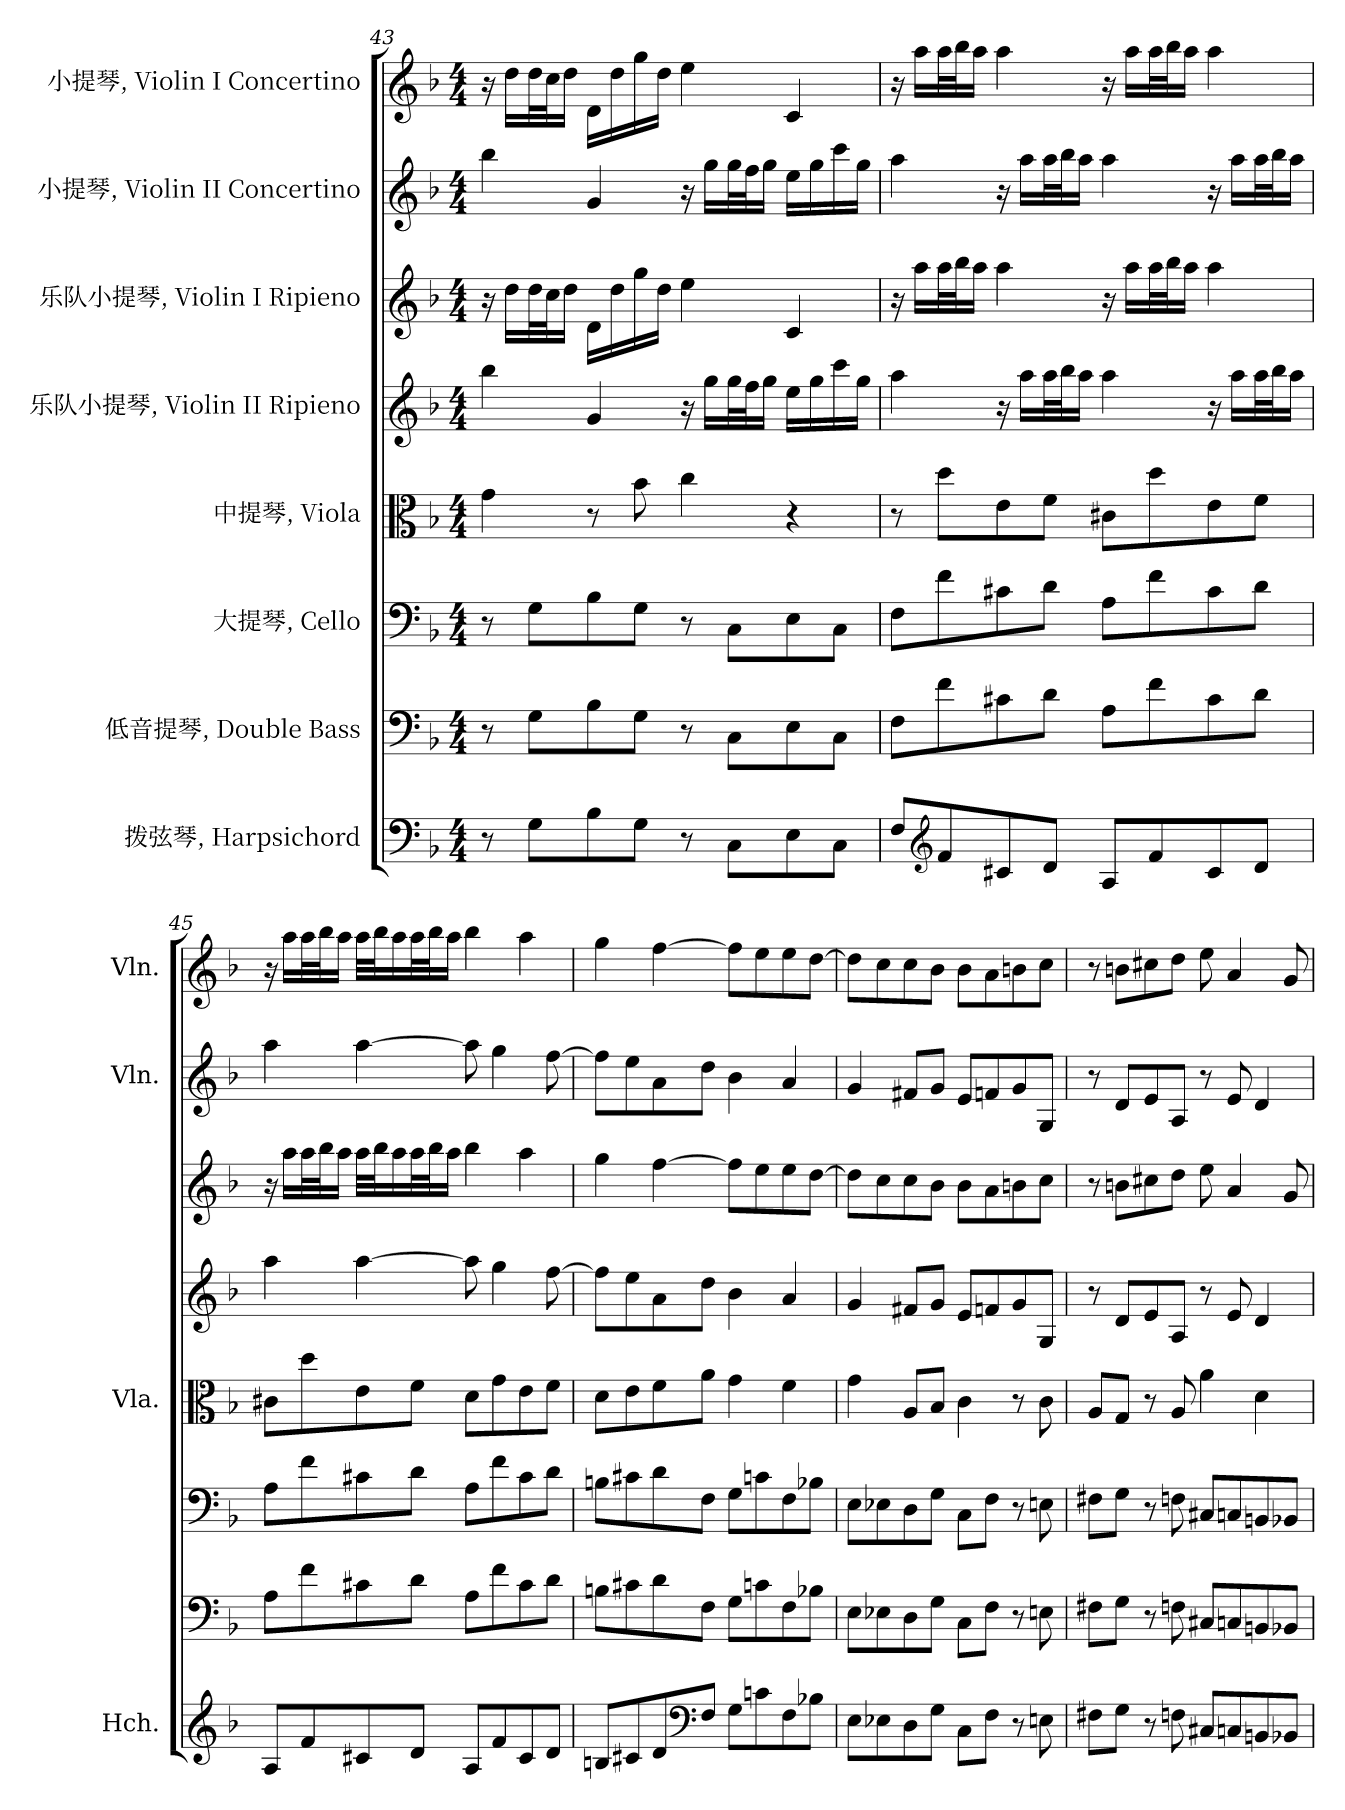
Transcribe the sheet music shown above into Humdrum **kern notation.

**kern	**kern	**kern	**kern	**kern	**kern	**kern	**kern
*part8	*part7	*part6	*part5	*part4	*part3	*part2	*part1
*staff8	*staff7	*staff6	*staff5	*staff4	*staff3	*staff2	*staff1
*I"拨弦琴, Harpsichord	*I"低音提琴, Double Bass	*I"大提琴, Cello	*I"中提琴, Viola	*I"乐队小提琴, Violin II Ripieno	*I"乐队小提琴, Violin  I Ripieno	*I"小提琴, Violin II Concertino	*I"小提琴, Violin  I Concertino
*I'Hch.	*	*	*I'Vla.	*	*	*I'Vln.	*I'Vln.
*clefF4	*clefF4	*clefF4	*clefC3	*clefG2	*clefG2	*clefG2	*clefG2
*	*ITrd7c12	*	*	*	*	*	*
*k[b-]	*k[b-]	*k[b-]	*k[b-]	*k[b-]	*k[b-]	*k[b-]	*k[b-]
*M4/4	*M4/4	*M4/4	*M4/4	*M4/4	*M4/4	*M4/4	*M4/4
=43	=43	=43	=43	=43	=43	=43	=43
8r	8r	8r	4g\	4bb-\	16r	4bb-\	16r
.	.	.	.	.	16dd\LL	.	16dd\LL
8G\L	8GG\L	8G\L	.	.	32dd\L	.	32dd\L
.	.	.	.	.	32cc\J	.	32cc\J
.	.	.	.	.	16dd\JJ	.	16dd\JJ
8B-\	8BB-\	8B-\	8r	4g/	16d\LL	4g/	16d\LL
.	.	.	.	.	16dd\	.	16dd\
8G\J	8GG\J	8G\J	8b-\	.	16gg\	.	16gg\
.	.	.	.	.	16dd\JJ	.	16dd\JJ
8r	8r	8r	4cc\	16r	4ee\	16r	4ee\
.	.	.	.	16gg\LL	.	16gg\LL	.
8C\L	8CC\L	8C\L	.	32gg\L	.	32gg\L	.
.	.	.	.	32ff\J	.	32ff\J	.
.	.	.	.	16gg\JJ	.	16gg\JJ	.
8E\	8EE\	8E\	4r	16ee\LL	4c/	16ee\LL	4c/
.	.	.	.	16gg\	.	16gg\	.
8C\J	8CC\J	8C\J	.	16ccc\	.	16ccc\	.
.	.	.	.	16gg\JJ	.	16gg\JJ	.
!!LO:PB:g=z
=44	=44	=44	=44	=44	=44	=44	=44
8F/L	8FF\L	8F\L	8r	4aa\	16r	4aa\	16r
.	.	.	.	.	16aa\LL	.	16aa\LL
*clefG2	*	*	*	*	*	*	*
8f/	8F\	8f\	8dd\L	.	32aa\L	.	32aa\L
.	.	.	.	.	32bb-\J	.	32bb-\J
.	.	.	.	.	16aa\JJ	.	16aa\JJ
8c#X/	8C#X\	8c#X\	8e\	16r	4aa\	16r	4aa\
.	.	.	.	16aa\LL	.	16aa\LL	.
8d/J	8D\J	8d\J	8f\J	32aa\L	.	32aa\L	.
.	.	.	.	32bb-\J	.	32bb-\J	.
.	.	.	.	16aa\JJ	.	16aa\JJ	.
8A/L	8AA\L	8A\L	8c#X\L	4aa\	16r	4aa\	16r
.	.	.	.	.	16aa\LL	.	16aa\LL
8f/	8F\	8f\	8dd\	.	32aa\L	.	32aa\L
.	.	.	.	.	32bb-\J	.	32bb-\J
.	.	.	.	.	16aa\JJ	.	16aa\JJ
8c#/	8C#\	8c#\	8e\	16r	4aa\	16r	4aa\
.	.	.	.	16aa\LL	.	16aa\LL	.
8d/J	8D\J	8d\J	8f\J	32aa\L	.	32aa\L	.
.	.	.	.	32bb-\J	.	32bb-\J	.
.	.	.	.	16aa\JJ	.	16aa\JJ	.
!!LO:PB:g=z
=45	=45	=45	=45	=45	=45	=45	=45
8A/L	8AA\L	8A\L	8c#X\L	4aa\	16r	4aa\	16r
.	.	.	.	.	16aa\LL	.	16aa\LL
8f/	8F\	8f\	8dd\	.	32aa\L	.	32aa\L
.	.	.	.	.	32bb-\J	.	32bb-\J
.	.	.	.	.	16aa\JJ	.	16aa\JJ
8c#X/	8C#X\	8c#X\	8e\	[4aa\	32aa\LLL	[4aa\	32aa\LLL
.	.	.	.	.	32bb-\J	.	32bb-\J
.	.	.	.	.	16aa\	.	16aa\
8d/J	8D\J	8d\J	8f\J	.	32aa\L	.	32aa\L
.	.	.	.	.	32bb-\J	.	32bb-\J
.	.	.	.	.	16aa\JJ	.	16aa\JJ
8A/L	8AA\L	8A\L	8d\L	8aa\]	4bb-\	8aa\]	4bb-\
8f/	8F\	8f\	8g\	4gg\	.	4gg\	.
8c#/	8C#\	8c#\	8e\	.	4aa\	.	4aa\
8d/J	8D\J	8d\J	8f\J	[8ff\	.	[8ff\	.
=46	=46	=46	=46	=46	=46	=46	=46
8Bn/L	8BBn\L	8Bn\L	8d\L	8ff\L]	4gg\	8ff\L]	4gg\
8c#X/	8C#X\	8c#X\	8e\	8ee\	.	8ee\	.
8d/	8D\	8d\	8f\	8a\	[4ff\	8a\	[4ff\
*clefF4	*	*	*	*	*	*	*
8F/J	8FF\J	8F\J	8a\J	8dd\J	.	8dd\J	.
8G\L	8GG\L	8G\L	4g\	4b-\	8ff\L]	4b-\	8ff\L]
8cn\	8Cn\	8cn\	.	.	8ee\	.	8ee\
8F\	8FF\	8F\	4f\	4a/	8ee\	4a/	8ee\
8B-X\J	8BB-X\J	8B-X\J	.	.	[8dd\J	.	[8dd\J
!!LO:PB:g=z
=47	=47	=47	=47	=47	=47	=47	=47
8E\L	8EE\L	8E\L	4g\	4g/	8dd\L]	4g/	8dd\L]
8E-X\	8EE-X\	8E-X\	.	.	8cc\	.	8cc\
8D\	8DD\	8D\	8A/L	8f#X/L	8cc\	8f#X/L	8cc\
8G\J	8GG\J	8G\J	8B-/J	8g/J	8b-\J	8g/J	8b-\J
8C\L	8CC\L	8C\L	4c\	8e/L	8b-\L	8e/L	8b-\L
8F\J	8FF\J	8F\J	.	8fn/	8a\	8fn/	8a\
8r	8r	8r	8r	8g/	8bn\	8g/	8bn\
8En\	8EEn\	8En\	8c\	8G/J	8cc\J	8G/J	8cc\J
=48	=48	=48	=48	=48	=48	=48	=48
8F#X\L	8FF#X\L	8F#X\L	8A/L	8r	8r	8r	8r
8G\J	8GG\J	8G\J	8G/J	8d/L	8bn\L	8d/L	8bn\L
8r	8r	8r	8r	8e/	8cc#X\	8e/	8cc#X\
8Fn\	8FFn\	8Fn\	8A/	8A/J	8dd\J	8A/J	8dd\J
*	*	*	*	*	*	*	*MM70
8C#X/L	8CC#X/L	8C#X/L	4a\	8r	8ee\	8r	8ee\
8Cn/	8CCn/	8Cn/	.	8e/	4a/	8e/	4a/
8BBn/	8BBBn/	8BBn/	4d\	4d/	.	4d/	.
8BB-X/J	8BBB-X/J	8BB-X/J	.	.	8g/	.	8g/
=	=	=	=	=	=	=	=
*-	*-	*-	*-	*-	*-	*-	*-
